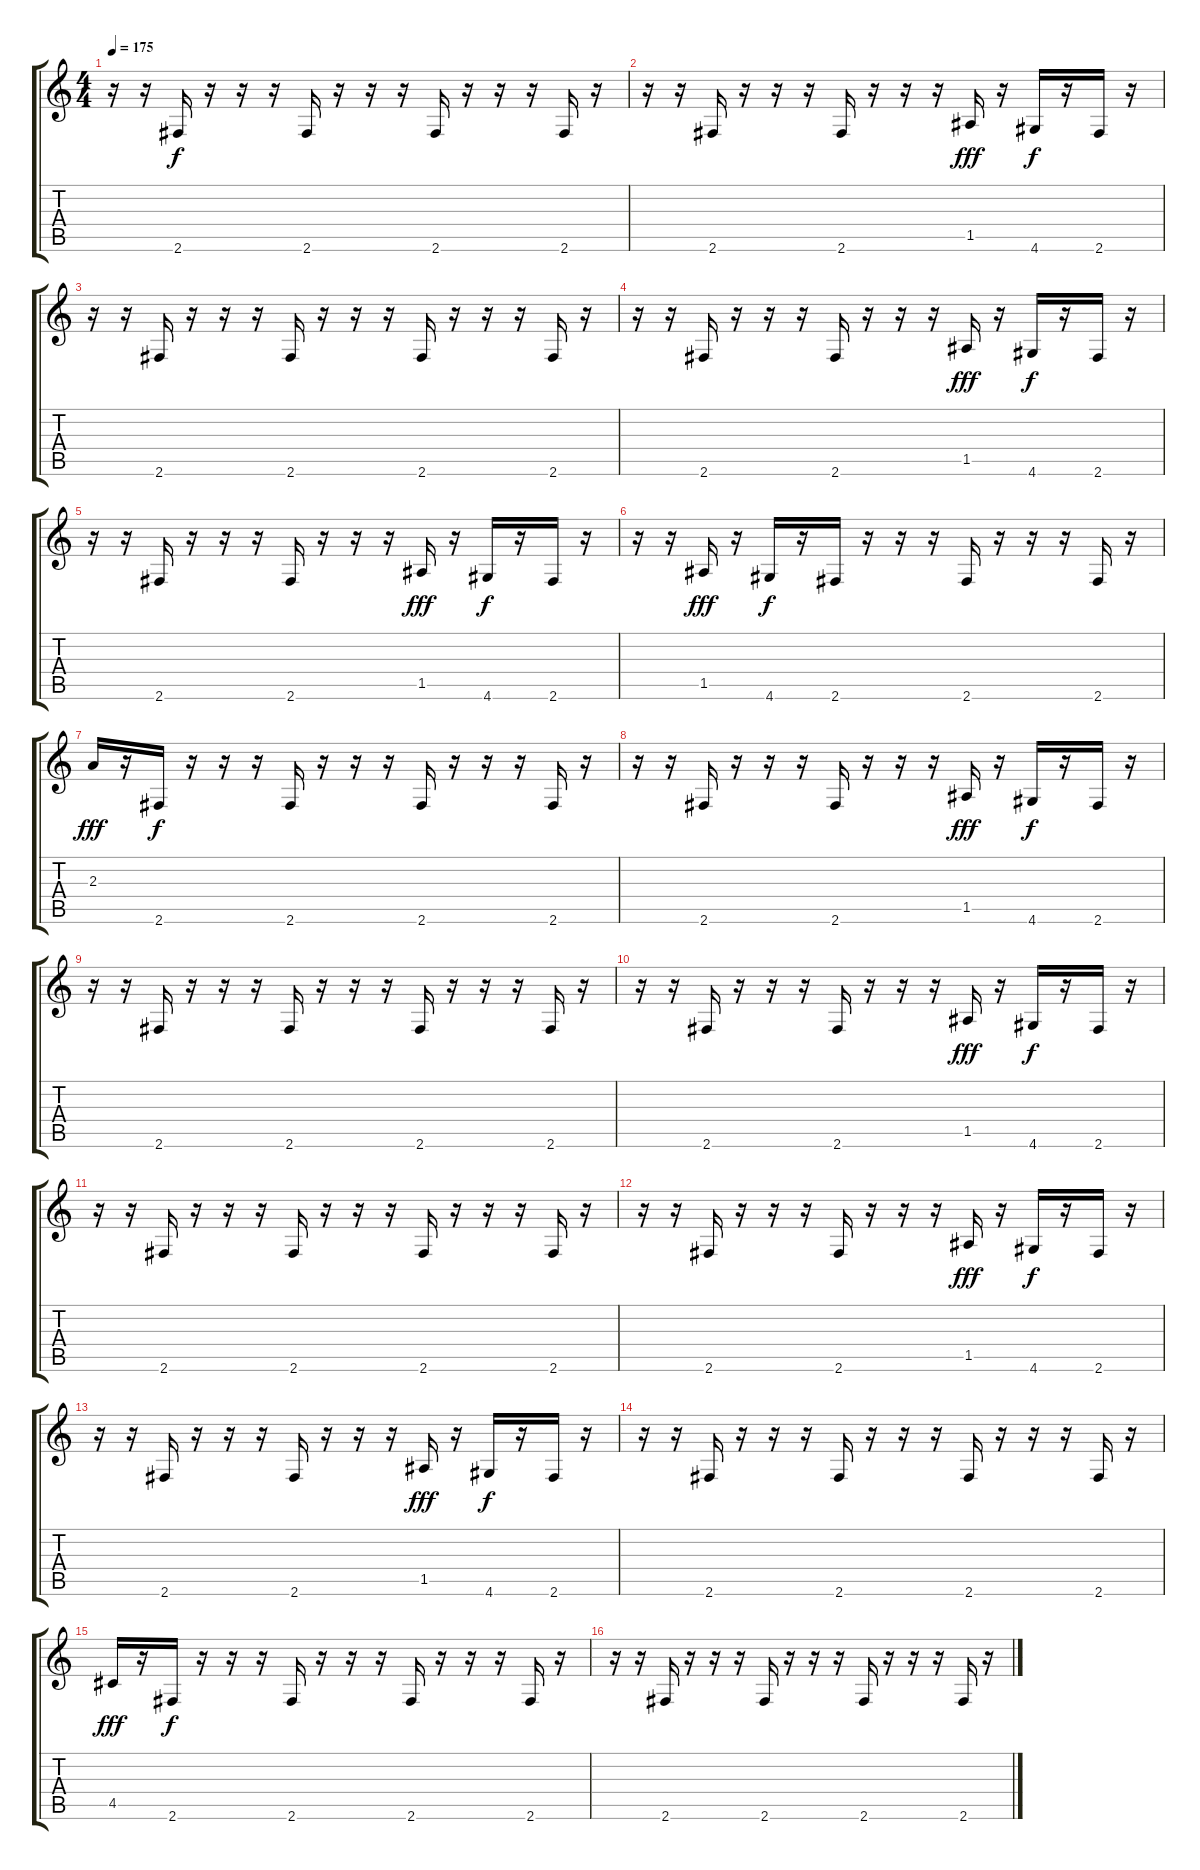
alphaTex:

\track "" {instrument acousticguitarsteel}
\staff {score tabs}
\tuning (E4 B3 G3 D3 A2 E2) {hide}
\ts (4 4)
\tempo 175
\clef g2
\ks c
r.16{dy f} r.16 2.6.16 r.16 r.16 r.16 2.6.16 r.16 r.16 r.16 2.6.16 r.16 r.16 r.16 2.6.16 r.16 |
r.16 r.16 2.6.16 r.16 r.16 r.16 2.6.16 r.16 r.16 r.16 1.5.16{dy fff} r.16 4.6.16{dy f} r.16 2.6.16 r.16 |
r.16 r.16 2.6.16 r.16 r.16 r.16 2.6.16 r.16 r.16 r.16 2.6.16 r.16 r.16 r.16 2.6.16 r.16 |
r.16 r.16 2.6.16 r.16 r.16 r.16 2.6.16 r.16 r.16 r.16 1.5.16{dy fff} r.16 4.6.16{dy f} r.16 2.6.16 r.16 |
r.16 r.16 2.6.16 r.16 r.16 r.16 2.6.16 r.16 r.16 r.16 1.5.16{dy fff} r.16 4.6.16{dy f} r.16 2.6.16 r.16 |
r.16 r.16 1.5.16{dy fff} r.16 4.6.16{dy f} r.16 2.6.16 r.16 r.16 r.16 2.6.16 r.16 r.16 r.16 2.6.16 r.16 |
2.3.16{dy fff} r.16 2.6.16{dy f} r.16 r.16 r.16 2.6.16 r.16 r.16 r.16 2.6.16 r.16 r.16 r.16 2.6.16 r.16 |
r.16 r.16 2.6.16 r.16 r.16 r.16 2.6.16 r.16 r.16 r.16 1.5.16{dy fff} r.16 4.6.16{dy f} r.16 2.6.16 r.16 |
r.16 r.16 2.6.16 r.16 r.16 r.16 2.6.16 r.16 r.16 r.16 2.6.16 r.16 r.16 r.16 2.6.16 r.16 |
r.16 r.16 2.6.16 r.16 r.16 r.16 2.6.16 r.16 r.16 r.16 1.5.16{dy fff} r.16 4.6.16{dy f} r.16 2.6.16 r.16 |
r.16 r.16 2.6.16 r.16 r.16 r.16 2.6.16 r.16 r.16 r.16 2.6.16 r.16 r.16 r.16 2.6.16 r.16 |
r.16 r.16 2.6.16 r.16 r.16 r.16 2.6.16 r.16 r.16 r.16 1.5.16{dy fff} r.16 4.6.16{dy f} r.16 2.6.16 r.16 |
r.16 r.16 2.6.16 r.16 r.16 r.16 2.6.16 r.16 r.16 r.16 1.5.16{dy fff} r.16 4.6.16{dy f} r.16 2.6.16 r.16 |
r.16 r.16 2.6.16 r.16 r.16 r.16 2.6.16 r.16 r.16 r.16 2.6.16 r.16 r.16 r.16 2.6.16 r.16 |
4.5.16{dy fff} r.16 2.6.16{dy f} r.16 r.16 r.16 2.6.16 r.16 r.16 r.16 2.6.16 r.16 r.16 r.16 2.6.16 r.16 |
r.16 r.16 2.6.16 r.16 r.16 r.16 2.6.16 r.16 r.16 r.16 2.6.16 r.16 r.16 r.16 2.6.16 r.16
